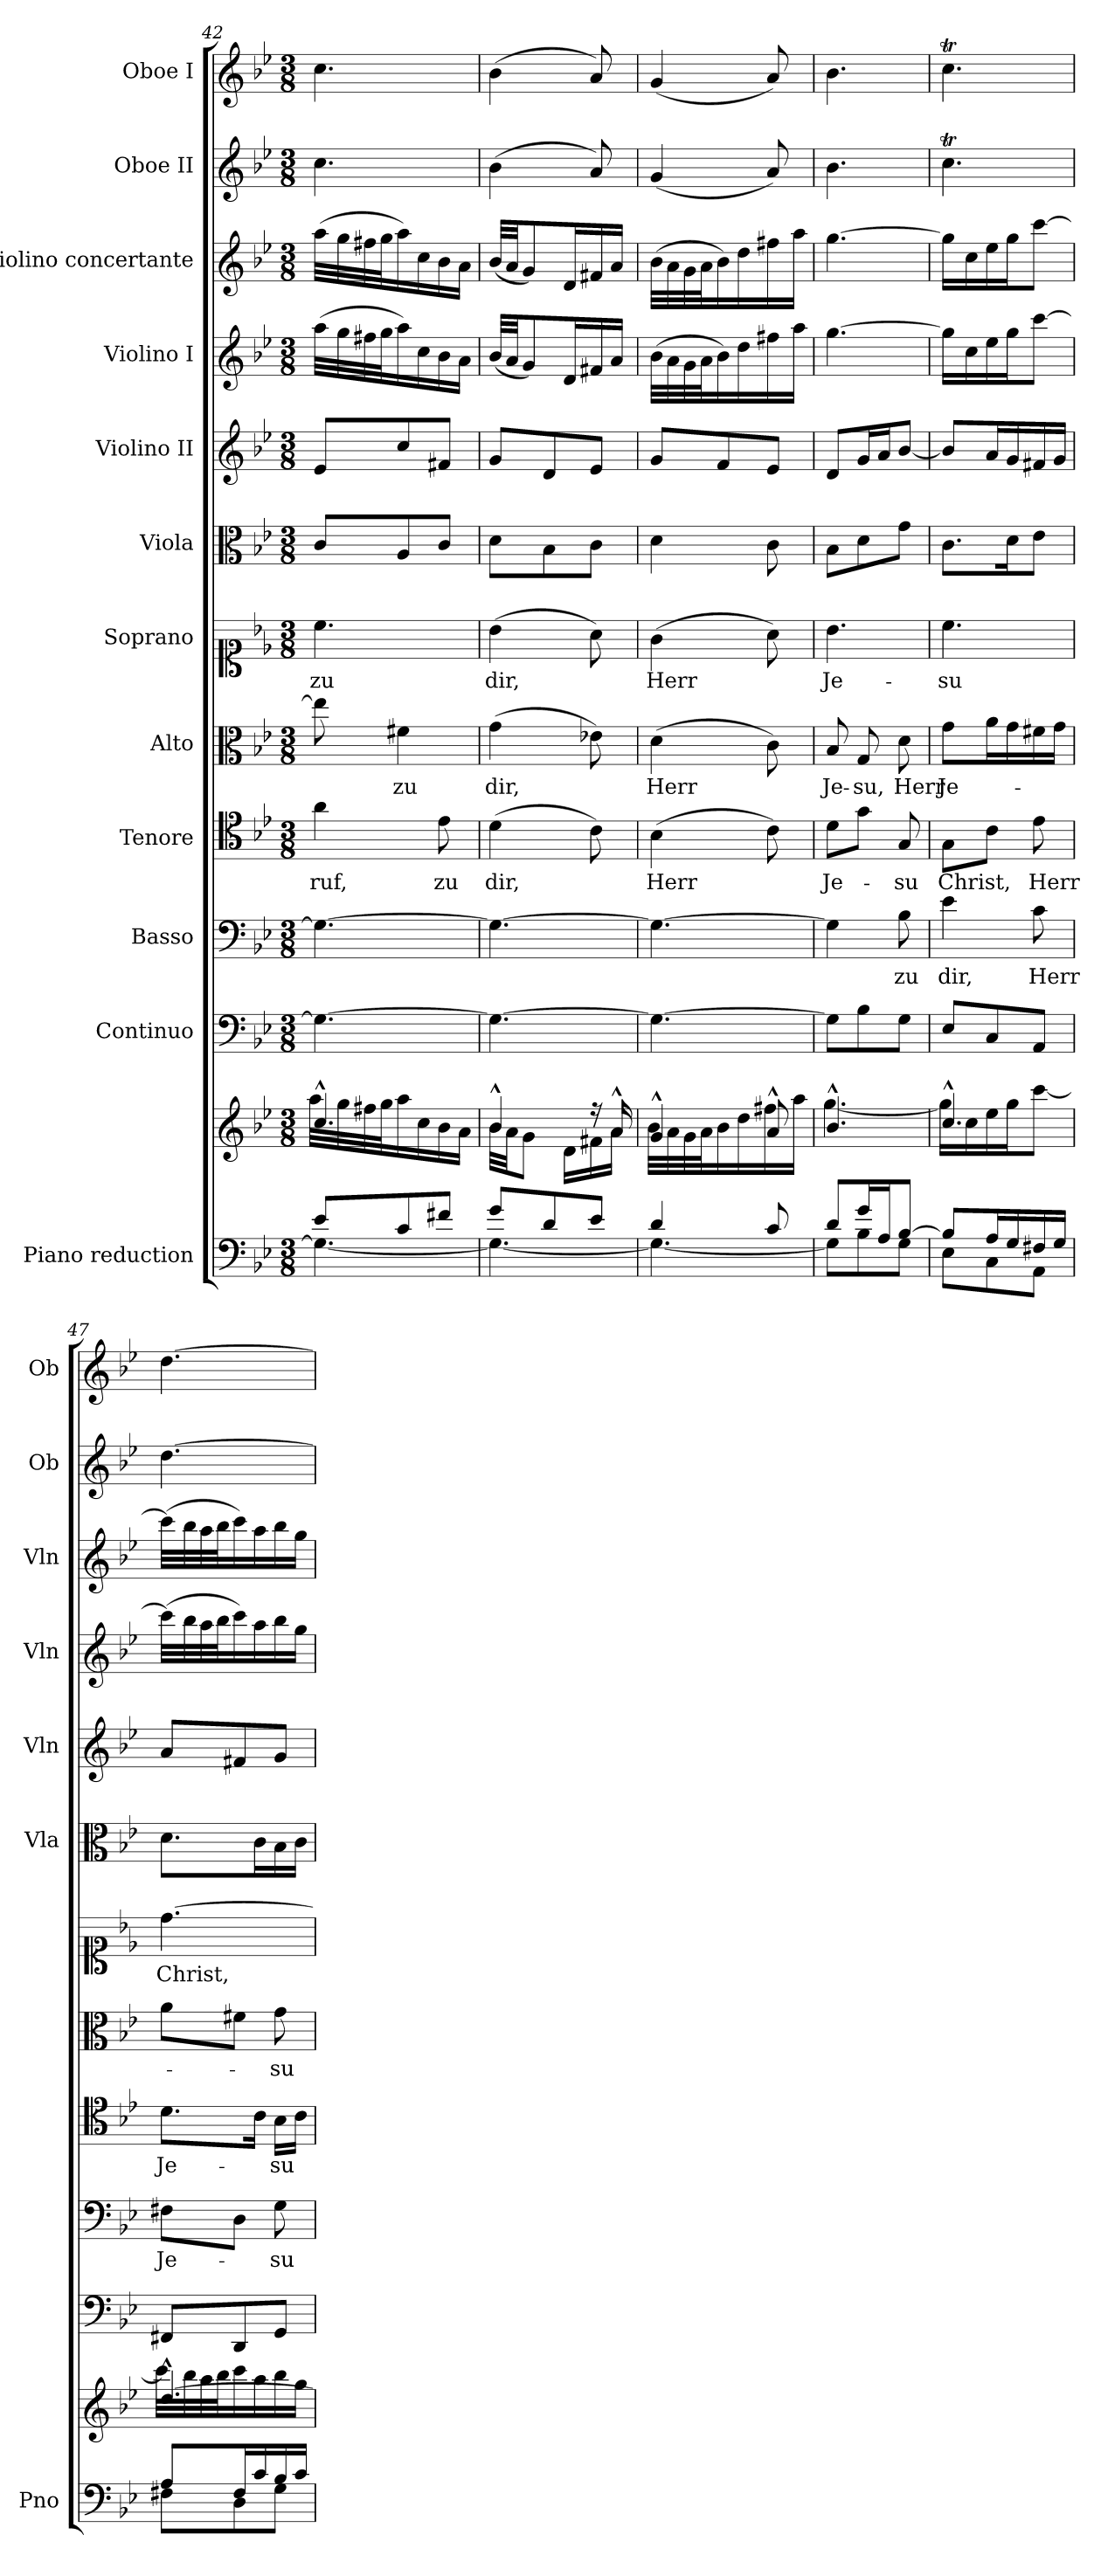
**kern	**kern	**kern	**kern	**text	**kern	**text	**kern	**text	**kern	**text	**kern	**kern	**kern	**kern	**kern	**kern
*part12	*part12	*part11	*part10	*part10	*part9	*part9	*part8	*part8	*part7	*part7	*part6	*part5	*part4	*part3	*part2	*part1
*staff13	*staff12	*staff11	*staff10	*staff10	*staff9	*staff9	*staff8	*staff8	*staff7	*staff7	*staff6	*staff5	*staff4	*staff3	*staff2	*staff1
*I"Piano reduction	*	*I"Continuo	*I"Basso	*	*I"Tenore	*	*I"Alto	*	*I"Soprano	*	*I"Viola	*I"Violino II	*I"Violino I	*I"Violino concertante	*I"Oboe II	*I"Oboe I
*I'Pno	*	*	*	*	*	*	*	*	*	*	*I'Vla	*I'Vln	*I'Vln	*I'Vln	*I'Ob	*I'Ob
*clefF4	*clefG2	*clefF4	*clefF4	*	*clefC4	*	*clefC3	*	*clefC1	*	*clefC3	*clefG2	*clefG2	*clefG2	*clefG2	*clefG2
*k[b-e-]	*k[b-e-]	*k[b-e-]	*k[b-e-]	*	*k[b-e-]	*	*k[b-e-]	*	*k[b-e-]	*	*k[b-e-]	*k[b-e-]	*k[b-e-]	*k[b-e-]	*k[b-e-]	*k[b-e-]
*M3/8	*M3/8	*M3/8	*M3/8	*	*M3/8	*	*M3/8	*	*M3/8	*	*M3/8	*M3/8	*M3/8	*M3/8	*M3/8	*M3/8
=42	=42	=42	=42	=42	=42	=42	=42	=42	=42	=42	=42	=42	=42	=42	=42	=42
*^	*^	*	*	*	*	*	*	*	*	*	*	*	*	*	*	*
!	!	!	!	!	!	!	!	!LO:LY:b	!	!	!	!LO:LY:b	!	!	!	!	!	!
8e-/L	4.G\_	4.cc^^/	32aa\LLL	4.G\_	4.G\_	.	4a\	ruf,	8ee-\]	.	4.cc\	zu	8c/L	8e-/L	(32aa\LLL	(32aa\LLL	4.cc\	4.cc\
.	.	.	32gg\	.	.	.	.	.	.	.	.	.	.	.	32gg\	32gg\	.	.
.	.	.	32ff#X\	.	.	.	.	.	.	.	.	.	.	.	32ff#X\	32ff#X\	.	.
.	.	.	32gg\J	.	.	.	.	.	.	.	.	.	.	.	32gg\J	32gg\J	.	.
!	!	!	!	!	!	!	!	!	!	!LO:LY:b	!	!	!	!	!	!	!	!
8c/	.	.	16aa\	.	.	.	.	.	4f#X\	zu	.	.	8A/	8cc/	16aa\)	16aa\)	.	.
.	.	.	16cc\	.	.	.	.	.	.	.	.	.	.	.	16cc\	16cc\	.	.
!	!	!	!	!	!	!	!	!LO:LY:b	!	!	!	!	!	!	!	!	!	!
8f#X/J	.	.	16b-\	.	.	.	8e-\	zu	.	.	.	.	8c/J	8f#X/J	16b-\	16b-\	.	.
.	.	.	16a\JJ	.	.	.	.	.	.	.	.	.	.	.	16a\JJ	16a\JJ	.	.
=43	=43	=43	=43	=43	=43	=43	=43	=43	=43	=43	=43	=43	=43	=43	=43	=43	=43	=43
!	!	!	!	!	!	!	!	!LO:LY:b	!	!LO:LY:b	!	!LO:LY:b	!	!	!	!	!	!
8g/L	4.G\_	4b-^^/	32b-\LLL	4.G\_	4.G\_	.	(4d\	dir,	(4g\	dir,	(4b-\	dir,	8d\L	8g/L	(32b-/LLL	(32b-/LLL	(4b-\	(4b-\
.	.	.	32a\JJ	.	.	.	.	.	.	.	.	.	.	.	32a/JJ	32a/JJ	.	.
.	.	.	8g\J	.	.	.	.	.	.	.	.	.	.	.	8g/)	8g/)	.	.
8d/	.	.	.	.	.	.	.	.	.	.	.	.	8B-\	8d/	.	.	.	.
.	.	.	16d\LL	.	.	.	.	.	.	.	.	.	.	.	16d/L	16d/L	.	.
8e-/J	.	16r	16f#X\	.	.	.	8c\)	.	8e-X\)	.	8a\)	.	8c\J	8e-/J	16f#X/	16f#X/	8a/)	8a/)
.	.	16a^^/	16a\JJ	.	.	.	.	.	.	.	.	.	.	.	16a/JJ	16a/JJ	.	.
=44	=44	=44	=44	=44	=44	=44	=44	=44	=44	=44	=44	=44	=44	=44	=44	=44	=44	=44
!	!	!	!	!	!	!	!	!LO:LY:b	!	!LO:LY:b	!	!LO:LY:b	!	!	!	!	!	!
4d/	4.G\_	4g^^/	32b-\LLL	4.G\_	4.G\_	.	(4B-\	Herr	(4d\	Herr	(4g\	Herr	4d\	8g/L	(32b-\LLL	(32b-\LLL	(4g/	(4g/
.	.	.	32a\	.	.	.	.	.	.	.	.	.	.	.	32a\	32a\	.	.
.	.	.	32g\	.	.	.	.	.	.	.	.	.	.	.	32g\	32g\	.	.
.	.	.	32a\J	.	.	.	.	.	.	.	.	.	.	.	32a\J	32a\J	.	.
.	.	.	16b-\	.	.	.	.	.	.	.	.	.	.	8f/	16b-\)	16b-\)	.	.
.	.	.	16dd\	.	.	.	.	.	.	.	.	.	.	.	16dd\	16dd\	.	.
8c/	.	8a^^/	16ff#X\	.	.	.	8c\)	.	8c\)	.	8a\)	.	8c\	8e-/J	16ff#X\	16ff#X\	8a/)	8a/)
.	.	.	16aa\JJ	.	.	.	.	.	.	.	.	.	.	.	16aa\JJ	16aa\JJ	.	.
=45	=45	=45	=45	=45	=45	=45	=45	=45	=45	=45	=45	=45	=45	=45	=45	=45	=45	=45
!	!	!	!	!	!	!	!	!LO:LY:b	!	!LO:LY:b	!	!LO:LY:b	!	!	!	!	!	!
8d/L	8G\L]	4.b-^^/	[>4.gg\	8G\L]	4G\]	.	8d\L	Je-	8B-/	Je-	4.b-\	Je-	8B-\L	8d/L	[4.gg\	[4.gg\	4.b-\	4.b-\
!	!	!	!	!	!	!	!	!	!	!LO:LY:b	!	!	!	!	!	!	!	!
16g/L	8B-\	.	.	8B-\	.	.	8g\J	.	8G/	-su,	.	.	8d\	16g/L	.	.	.	.
16A/J	.	.	.	.	.	.	.	.	.	.	.	.	.	16a/J	.	.	.	.
!	!	!	!	!	!	!LO:LY:b	!	!LO:LY:b	!	!LO:LY:b	!	!	!	!	!	!	!	!
[8B-/J	8G\J	.	.	8G\J	8B-\	zu	8G/	-su	8d\	Herr	.	.	8g\J	[8b-/J	.	.	.	.
=46	=46	=46	=46	=46	=46	=46	=46	=46	=46	=46	=46	=46	=46	=46	=46	=46	=46	=46
!	!	!	!	!	!	!LO:LY:b	!	!LO:LY:b	!	!LO:LY:b	!	!LO:LY:b	!	!	!	!	!	!
8B-/L]	8E-\L	4.cc^^/	16gg\LL]	8E-/L	4e-\	dir,	8G\L	Christ,	8g\L	Je-	4.cc\	-su	8.c\L	8b-/L]	16gg\LL]	16gg\LL]	4.ccT\	4.ccT\
.	.	.	16cc\	.	.	.	.	.	.	.	.	.	.	.	16cc\	16cc\	.	.
16A/L	8C\	.	16ee-\	8C/	.	.	8c\J	.	16a\L	.	.	.	.	16a/L	16ee-\	16ee-\	.	.
16G/	.	.	16gg\J	.	.	.	.	.	16g\	.	.	.	16d\K	16g/	16gg\J	16gg\J	.	.
!	!	!	!	!	!	!LO:LY:b	!	!LO:LY:b	!	!	!	!	!	!	!	!	!	!
16F#X/	8AA\J	.	[>8ccc\J	8AA/J	8c\	Herr	8e-\	Herr	16f#X\	.	.	.	8e-\J	16f#X/	[8ccc\J	[8ccc\J	.	.
16G/JJ	.	.	.	.	.	.	.	.	16g\JJ	.	.	.	.	16g/JJ	.	.	.	.
=47	=47	=47	=47	=47	=47	=47	=47	=47	=47	=47	=47	=47	=47	=47	=47	=47	=47	=47
!	!	!	!	!	!	!LO:LY:b	!	!LO:LY:b	!	!	!	!LO:LY:b	!	!	!	!	!	!
8A/L	8F#X\L	[<4.dd^^/	32ccc\LLL]	8FF#X/L	8F#X\L	Je-	8.d\L	Je-	8a\L	.	[4.dd\	Christ,	8.d\L	8a/L	(32ccc\LLL]	(32ccc\LLL]	[4.dd\	[4.dd\
.	.	.	32bb-\	.	.	.	.	.	.	.	.	.	.	.	32bb-\	32bb-\	.	.
.	.	.	32aa\	.	.	.	.	.	.	.	.	.	.	.	32aa\	32aa\	.	.
.	.	.	32bb-\J	.	.	.	.	.	.	.	.	.	.	.	32bb-\J	32bb-\J	.	.
16F#/L	8D\	.	16ccc\	8DD/	8D\J	.	.	.	8f#X\J	.	.	.	.	8f#X/	16ccc\)	16ccc\)	.	.
16c/	.	.	16aa\	.	.	.	16c\Jk	.	.	.	.	.	16c\L	.	16aa\	16aa\	.	.
!	!	!	!	!	!	!LO:LY:b	!	!LO:LY:b	!	!LO:LY:b	!	!	!	!	!	!	!	!
16B-/	8G\J	.	16bb-\	8GG/J	8G\	-su	16B-\LL	-su	8g\	-su	.	.	16B-\	8g/J	16bb-\	16bb-\	.	.
16c/JJ	.	.	16gg\JJ	.	.	.	16c\JJ	.	.	.	.	.	16c\JJ	.	16gg\JJ	16gg\JJ	.	.
*v	*v	*	*	*	*	*	*	*	*	*	*	*	*	*	*	*	*	*
*	*v	*v	*	*	*	*	*	*	*	*	*	*	*	*	*	*	*
=	=	=	=	=	=	=	=	=	=	=	=	=	=	=	=	=
*-	*-	*-	*-	*-	*-	*-	*-	*-	*-	*-	*-	*-	*-	*-	*-	*-
